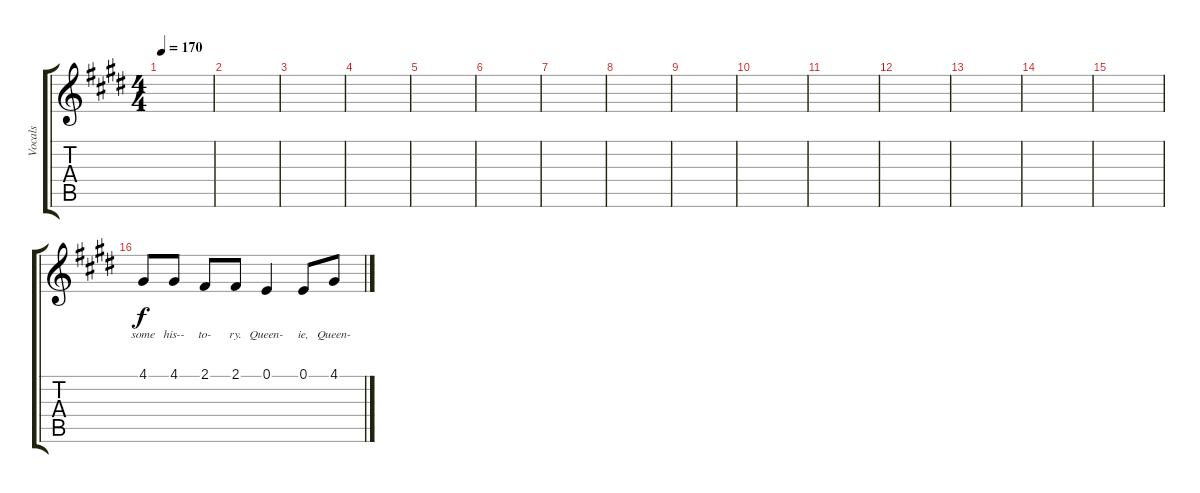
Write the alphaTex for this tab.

\track ("Vocals" "Vocals") {instrument tenorsax}
\staff {score tabs}
\tuning (E4 B3 G3 D3 A2 E2) {hide}
\ts (4 4)
\tempo 170
\clef g2
\ks e
|
|
|
|
|
|
|
|
|
|
|
|
|
|
|
4.1.8{lyrics (0 "some") lyrics (1 "") lyrics (2 "") lyrics (3 "") lyrics (4 "")} 4.1.8{lyrics (0 "his--") lyrics (1 "") lyrics (2 "") lyrics (3 "") lyrics (4 "")} 2.1.8{lyrics (0 "to-") lyrics (1 "") lyrics (2 "") lyrics (3 "") lyrics (4 "")} 2.1.8{lyrics (0 "ry.") lyrics (1 "") lyrics (2 "") lyrics (3 "") lyrics (4 "")} 0.1.4{lyrics (0 "Queen-") lyrics (1 "") lyrics (2 "") lyrics (3 "") lyrics (4 "")} 0.1.8{lyrics (0 "ie,") lyrics (1 "") lyrics (2 "") lyrics (3 "") lyrics (4 "")} 4.1.8{lyrics (0 "Queen-") lyrics (1 "") lyrics (2 "") lyrics (3 "") lyrics (4 "")}
